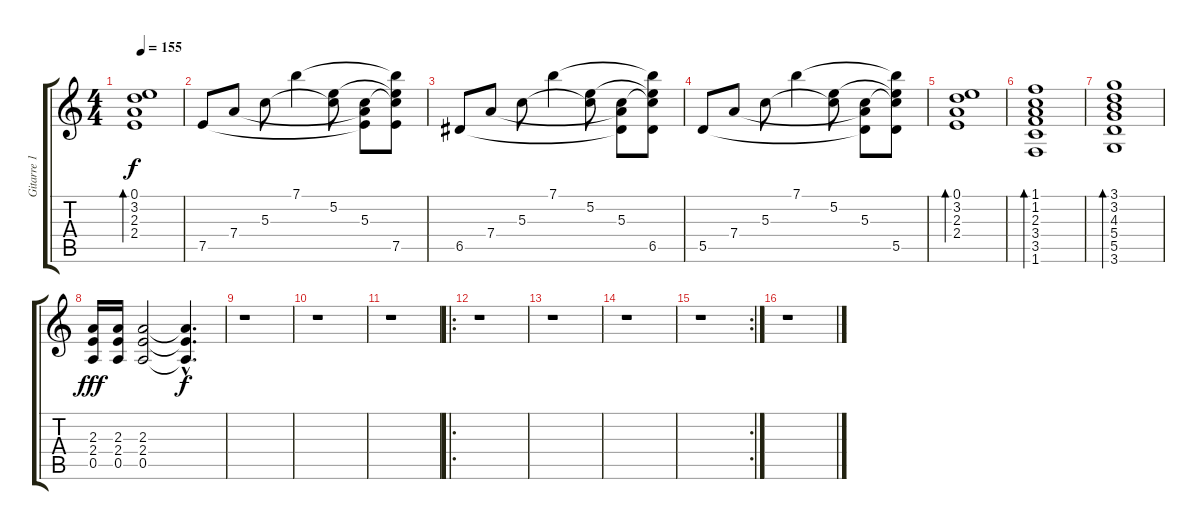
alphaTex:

\track ("Gitarre 1" "Gitarre 1") {instrument acousticguitarsteel}
\staff {score tabs}
\tuning (E4 B3 G3 D3 A2 E2) {hide}
\ts (4 4)
\tempo 155
\clef g2
\ks c
(0.1 3.2 2.3 2.4).1{bd 240 dy f instrument acousticguitarsteel} |
7.5.8 7.4.8 5.3.8 7.1.4 (5.2 5.3{t}).8 (5.3 7.4{t} 7.5{t}).8 (7.1{t} 5.2{t} 5.3{t} 7.5).8 |
6.5.8 7.4.8 5.3.8 7.1.4 (5.2 5.3{t}).8 (5.3 7.4{t} 6.5{t}).8 (7.1{t} 5.2{t} 5.3{t} 6.5).8 |
5.5.8 7.4.8 5.3.8 7.1.4 (5.2 5.3{t}).8 (5.3 7.4{t} 5.5{t}).8 (7.1{t} 5.2{t} 5.3{t} 5.5).8 |
(0.1 3.2 2.3 2.4).1{bd 480} |
(1.1 1.2 2.3 3.4 3.5 1.6).1{bd 480} |
(3.1 3.2 4.3 5.4 5.5 3.6).1{bd 480} |
(2.3 2.4 0.5).16{dy fff} (2.3 2.4 0.5).16 (2.3 2.4 0.5).2 (2.3{hac t} 2.4{hac t} 0.5{hac t}).4{d dy f} |
r.1 |
r.1 |
r.1 |
\ro
r.1 |
r.1 |
r.1 |
\rc 2
r.1 |
r.1
